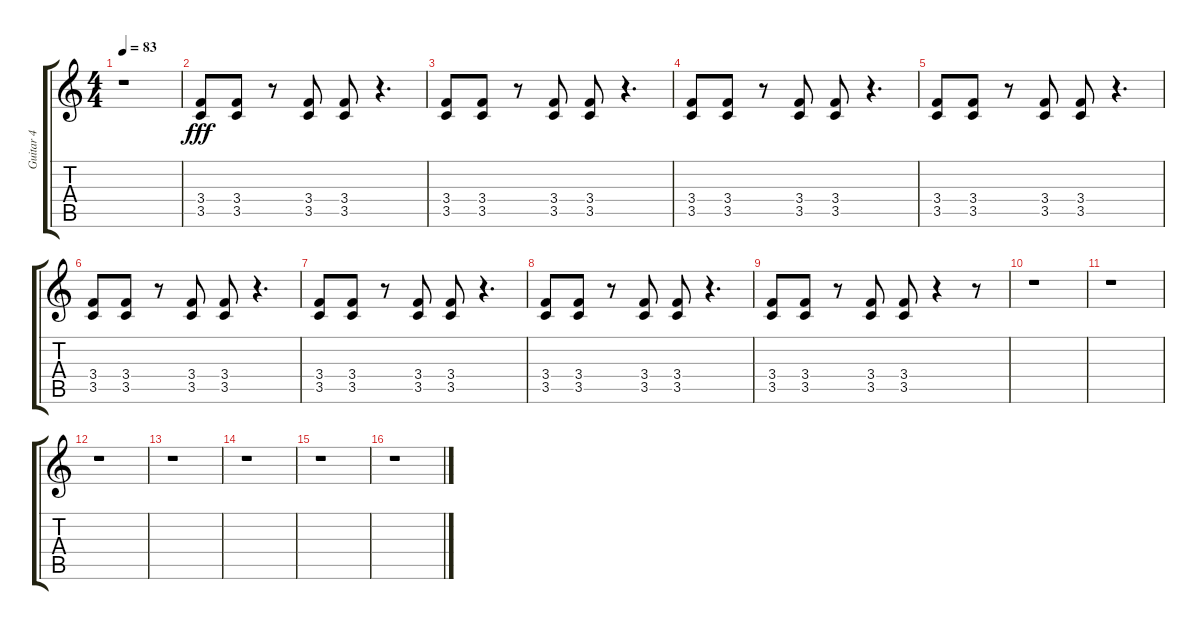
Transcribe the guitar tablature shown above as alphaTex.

\track ("Guitar 4" "Guitar 4") {instrument distortionguitar}
\staff {score tabs}
\tuning (E4 B3 G3 D3 A2 E2) {hide}
\ts (4 4)
\tempo 83
\clef g2
\ks c
r.1{dy fff} |
(3.4 3.5).8 (3.4 3.5).8 r.8 (3.4 3.5).8 (3.4 3.5).8 r.4{d} |
(3.4 3.5).8 (3.4 3.5).8 r.8 (3.4 3.5).8 (3.4 3.5).8 r.4{d} |
(3.4 3.5).8 (3.4 3.5).8 r.8 (3.4 3.5).8 (3.4 3.5).8 r.4{d} |
(3.4 3.5).8 (3.4 3.5).8 r.8 (3.4 3.5).8 (3.4 3.5).8 r.4{d} |
(3.4 3.5).8 (3.4 3.5).8 r.8 (3.4 3.5).8 (3.4 3.5).8 r.4{d} |
(3.4 3.5).8 (3.4 3.5).8 r.8 (3.4 3.5).8 (3.4 3.5).8 r.4{d} |
(3.4 3.5).8 (3.4 3.5).8 r.8 (3.4 3.5).8 (3.4 3.5).8 r.4{d} |
(3.4 3.5).8 (3.4 3.5).8 r.8 (3.4 3.5).8 (3.4 3.5).8 r.4 r.8 |
r.1 |
r.1 |
r.1 |
r.1 |
r.1 |
r.1 |
r.1
